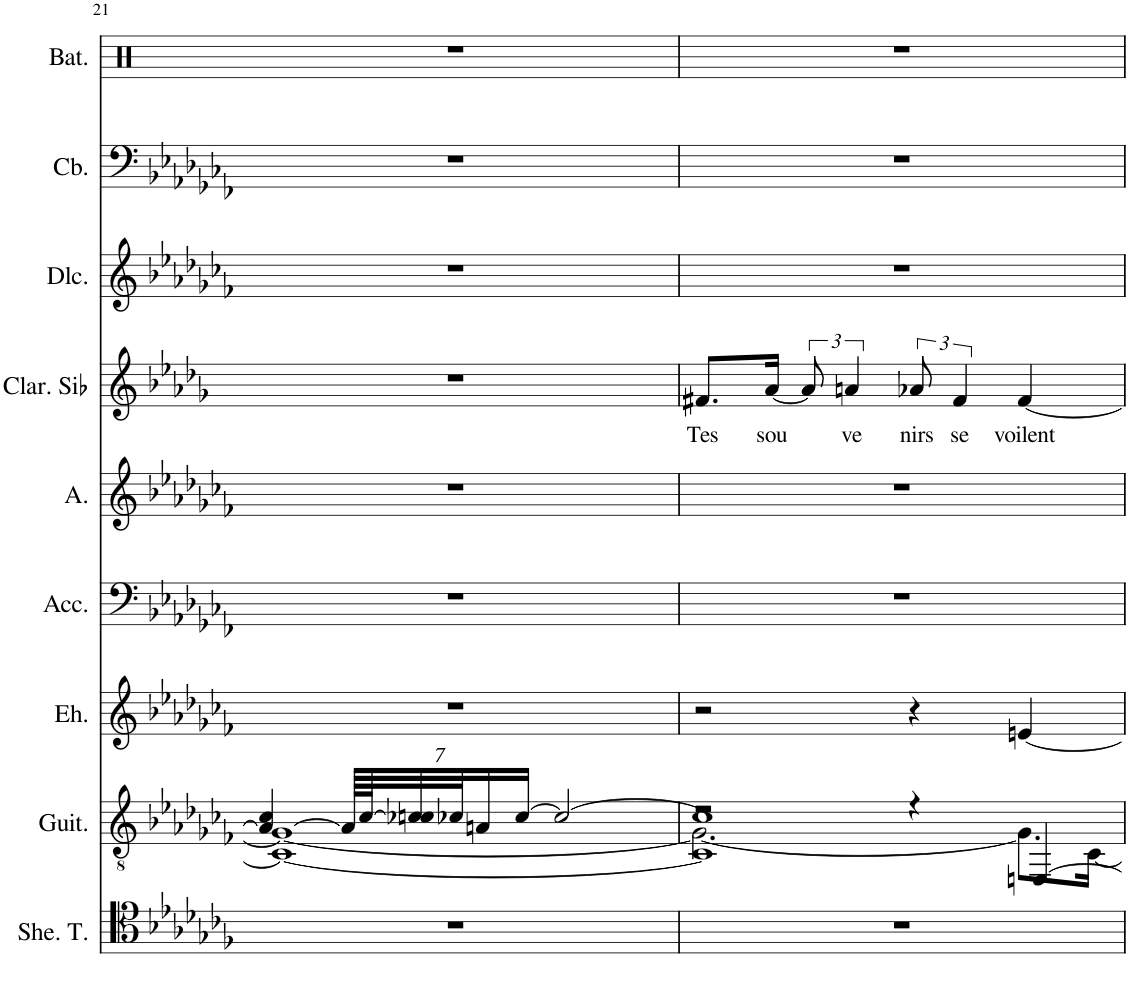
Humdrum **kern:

**kern	**kern	**kern	**kern	**kern	**kern	**text	**kern	**kern	**kern
*part9	*part8	*part7	*part6	*part5	*part4	*part4	*part3	*part2	*part1
*staff9	*staff8	*staff7	*staff6	*staff5	*staff4	*staff4	*staff3	*staff2	*staff1
*I"Sheng Ténor, organ	*I"Guitare classique, ac guit1	*I"Erhu, fiddle	*I"Accordéon , accordion	*I"Alto, back voc	*I"Clarinette en Sib	*	*I"Dulcimer, sazz	*I"Contrebasse, bass	*I"Batterie, drummix
*I'She. T.	*I'Guit.	*I'Eh.	*I'Acc.	*I'A.	*I'Clar. Sib	*	*I'Dlc.	*I'Cb.	*I'Bat.
!!LO:PB:g=z
*clefC4	*clefGv2	*clefG2	*clefF4	*clefG2	*clefG2	*	*clefG2	*clefF4	*clefX
*	*	*	*	*	*Trd1c2	*	*	*Trd7c12	*
*k[b-e-a-d-g-c-f-]	*k[b-e-a-d-g-c-f-]	*k[b-e-a-d-g-c-f-]	*k[b-e-a-d-g-c-f-]	*k[b-e-a-d-g-c-f-]	*k[b-e-a-d-g-]	*	*k[b-e-a-d-g-c-f-]	*k[b-e-a-d-g-c-f-]	*k[]
*M4/4	*M4/4	*M4/4	*M4/4	*M4/4	*M4/4	*	*M4/4	*M4/4	*M4/4
=21	=21	=21	=21	=21	=21	=21	=21	=21	=21
*	*^	*	*	*	*	*	*	*	*
*	*	*^	*	*	*	*	*	*	*	*
1r	4A/_ 4c-/	1C-_	1G-_	1r	1r	1r	1r	.	1r	1r	1r
*	*Xbrackettup	*	*	*	*	*	*	*	*	*	*
.	56A/LLLL]	.	.	.	.	.	.	.	.	.	.
.	[56c-/J	.	.	.	.	.	.	.	.	.	.
.	28c-X/] 28cn/	.	.	.	.	.	.	.	.	.	.
.	28c-X/J	.	.	.	.	.	.	.	.	.	.
.	14An/	.	.	.	.	.	.	.	.	.	.
.	[14c-/JJ	.	.	.	.	.	.	.	.	.	.
.	2c-/_	.	.	.	.	.	.	.	.	.	.
=22	=22	=22	=22	=22	=22	=22	=22	=22	=22	=22	=22
*	*	*	*^	*	*	*	*	*	*	*	*
!	!	!	!	!	!	!	!	!	!LO:LY:b	!	!	!
1r	1c-]	1C-]	2r	2.G-\_	2r	1r	1r	8.f#X/L	Tes	1r	1r	1r
!	!	!	!	!	!	!	!	!	!LO:LY:b	!	!	!
.	.	.	.	.	.	.	.	[16a-/Jk	sou	.	.	.
.	.	.	.	.	.	.	.	12a-/]	.	.	.	.
!	!	!	!	!	!	!	!	!	!LO:LY:b	!	!	!
.	.	.	.	.	.	.	.	6an/	ve	.	.	.
!	!	!	!	!	!	!	!	!	!LO:LY:b	!	!	!
.	.	.	4r	.	4r	.	.	12a-X/	nirs	.	.	.
!	!	!	!	!	!	!	!	!	!LO:LY:b	!	!	!
.	.	.	.	.	.	.	.	6f#/	se	.	.	.
!	!	!	!	!	!	!	!	!	!LO:LY:b	!	!	!
.	.	.	[4EEn/	8.G-\L]	[4en/	.	.	[4f#/	voilent	.	.	.
.	.	.	.	[16C-\Jk	.	.	.	.	.	.	.	.
*	*v	*v	*v	*v	*	*	*	*	*	*	*	*
=	=	=	=	=	=	=	=	=	=
*-	*-	*-	*-	*-	*-	*-	*-	*-	*-
